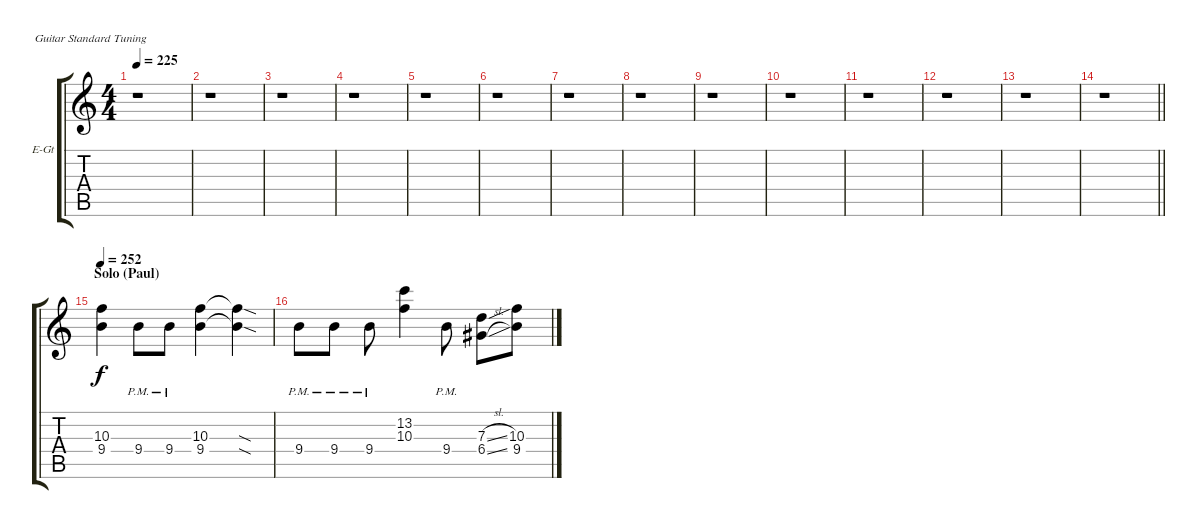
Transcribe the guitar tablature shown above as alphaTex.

\bracketExtendMode groupsimilarinstruments
\firstSystemTrackNameOrientation horizontal
\otherSystemsTrackNameOrientation horizontal
\track ("Gtr. 2 - Jason" "E-Gt") {instrument distortionguitar}
\staff {score tabs}
\tuning (E4 B3 G3 D3 A2 E2)
\ts (4 4)
\tempo 225
\clef g2
\ks c
r.1{dy f} |
r.1 |
r.1 |
r.1 |
r.1 |
r.1 |
r.1 |
r.1 |
r.1 |
r.1 |
r.1 |
r.1 |
r.1 |
\barLineRight lightlight
r.1 |
\section ("" "Solo (Paul)")
\tempo 252
(10.3 9.4).4 9.4{pm}.8 9.4{pm}.8 (10.3 9.4).4 (10.3{sod t} 9.4{sod t}).4 |
9.4{pm}.8 9.4{pm}.8 9.4{pm}.8 (13.2 10.3).4 9.4{pm}.8 (7.3{sl} 6.4{sl}).8 (10.3 9.4).8
